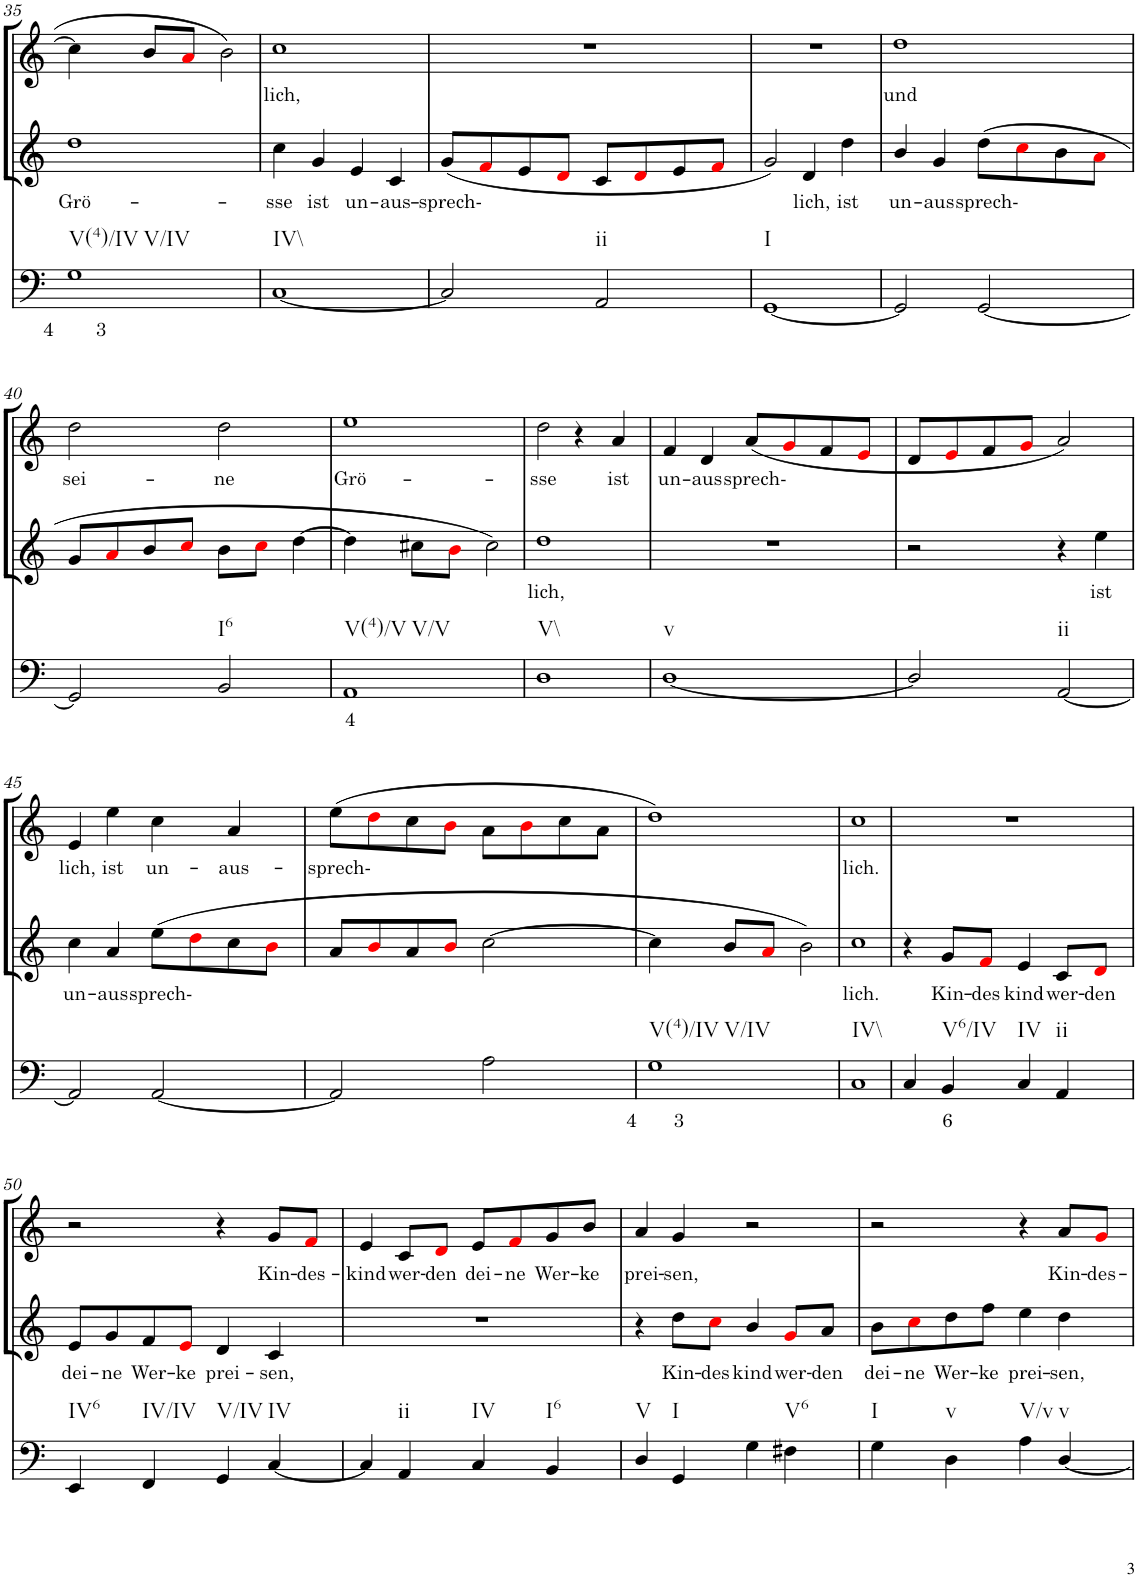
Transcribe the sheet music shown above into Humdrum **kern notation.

**kern	**text	**kern	**text	**kern	**text
*part3	*part3	*part2	*part2	*part1	*part1
*staff3	*staff3	*staff2	*staff2	*staff1	*staff1
*I"Continuo	*	*I"Soprano II	*	*I"Soprano I	*
!!LO:PB:g=z
*clefF4	*	*clefG2	*	*clefG2	*
*k[]	*	*k[]	*	*k[]	*
*M4/4	*	*M4/4	*	*M4/4	*
=35	=35	=35	=35	=35	=35
!LO:TX:b:t=V(4)/IV	!	!	!	!	!
!LO:TX:b:t=V/IV	!	!	!	!	!
!	!LO:LY:b	!	!LO:LY:b	!	!
1G	4 3	1dd	Grö-	4cc\]	.
.	.	.	.	8b/L	.
.	.	.	.	8ai/J	.
.	.	.	.	2b\	.
=36	=36	=36	=36	=36	=36
!LO:TX:b:t=IV\\	!	!	!	!	!
!	!	!	!LO:LY:b	!	!LO:LY:b
[1C	.	4cc\	sse	1cc	lich,
!	!	!	!LO:LY:b	!	!
.	.	4g/	ist	.	.
!	!	!	!LO:LY:b	!	!
.	.	4e/	un-	.	.
!	!	!	!LO:LY:b	!	!
.	.	4c/	aus-	.	.
=37	=37	=37	=37	=37	=37
!	!	!	!LO:LY:b	!	!
2C/]	.	(8g/L	sprech-	1r	.
.	.	8fi/	.	.	.
.	.	8e/	.	.	.
.	.	8di/J	.	.	.
!LO:TX:b:t=ii	!	!	!	!	!
2AA/	.	8c/L	.	.	.
.	.	8di/	.	.	.
.	.	8e/	.	.	.
.	.	8fi/J	.	.	.
=38	=38	=38	=38	=38	=38
!LO:TX:b:t=I	!	!	!	!	!
[1GG	.	2g/)	.	1r	.
!	!	!	!LO:LY:b	!	!
.	.	4d/	lich,	.	.
!	!	!	!LO:LY:b	!	!
.	.	4dd\	ist	.	.
=39	=39	=39	=39	=39	=39
!	!	!	!LO:LY:b	!	!LO:LY:b
2GG/]	.	4b/	un-	1dd	und
!	!	!	!LO:LY:b	!	!
.	.	4g/	aus	.	.
!	!	!	!LO:LY:b	!	!
[2GG/	.	(8dd\L	sprech-	.	.
.	.	8cci\	.	.	.
.	.	8b\	.	.	.
.	.	8ai\J	.	.	.
!!LO:LB:g=z
=40	=40	=40	=40	=40	=40
!	!	!	!	!	!LO:LY:b
2GG/]	.	8g/L	.	2dd\	sei-
.	.	8ai/	.	.	.
.	.	8b/	.	.	.
.	.	8cci/J	.	.	.
!LO:TX:b:t=I6	!	!	!	!	!
!	!	!	!	!	!LO:LY:b
2BB/	.	8b\L	.	2dd\	ne
.	.	8cci\J	.	.	.
.	.	[4dd\	.	.	.
=41	=41	=41	=41	=41	=41
!LO:TX:b:t=V(4)/V	!	!	!	!	!
!LO:TX:b:t=V/V	!	!	!	!	!
!	!LO:LY:b	!	!	!	!LO:LY:b
1AA	4	4dd\]	.	1ee	Grö-
.	.	8cc#X\L	.	.	.
.	.	8bi\J	.	.	.
.	.	2cc#\)	.	.	.
=42	=42	=42	=42	=42	=42
!LO:TX:b:t=V\\	!	!	!	!	!
!	!	!	!LO:LY:b	!	!LO:LY:b
1D	.	1dd	lich,	2dd\	sse
.	.	.	.	4r	.
!	!	!	!	!	!LO:LY:b
.	.	.	.	4a/	ist
=43	=43	=43	=43	=43	=43
!LO:TX:b:t=v	!	!	!	!	!
!	!	!	!	!	!LO:LY:b
[1D	.	1r	.	4f/	un-
!	!	!	!	!	!LO:LY:b
.	.	.	.	4d/	aus-
!	!	!	!	!	!LO:LY:b
.	.	.	.	(8a/L	sprech-
.	.	.	.	8gi/	.
.	.	.	.	8f/	.
.	.	.	.	8ei/J	.
=44	=44	=44	=44	=44	=44
2D/]	.	2r	.	8d/L	.
.	.	.	.	8ei/	.
.	.	.	.	8f/	.
.	.	.	.	8gi/J	.
!LO:TX:b:t=ii	!	!	!	!	!
[2AA/	.	4r	.	2a/)	.
!	!	!	!LO:LY:b	!	!
.	.	4ee\	ist	.	.
!!LO:LB:g=z
=45	=45	=45	=45	=45	=45
!	!	!	!LO:LY:b	!	!LO:LY:b
2AA/]	.	4cc\	un-	4e/	lich,
!	!	!	!LO:LY:b	!	!LO:LY:b
.	.	4a/	aus-	4ee\	ist
!	!	!	!LO:LY:b	!	!LO:LY:b
[2AA/	.	(8ee\L	sprech-	4cc\	un-
.	.	8ddi\	.	.	.
!	!	!	!	!	!LO:LY:b
.	.	8cc\	.	4a/	aus-
.	.	8bi\J	.	.	.
=46	=46	=46	=46	=46	=46
!	!	!	!	!	!LO:LY:b
2AA/]	.	8a/L	.	(8ee\L	sprech-
.	.	8bi/	.	8ddi\	.
.	.	8a/	.	8cc\	.
.	.	8bi/J	.	8bi\J	.
2A\	.	[2cc\	.	8a\L	.
.	.	.	.	8bi\	.
.	.	.	.	8cc\	.
.	.	.	.	8a\J	.
=47	=47	=47	=47	=47	=47
!LO:TX:b:t=V(4)/IV	!	!	!	!	!
!LO:TX:b:t=V/IV	!	!	!	!	!
!	!LO:LY:b	!	!	!	!
1G	4 3	4cc\]	.	1dd)	.
.	.	8b/L	.	.	.
.	.	8ai/J	.	.	.
.	.	2b\)	.	.	.
=48	=48	=48	=48	=48	=48
!LO:TX:b:t=IV\\	!	!	!	!	!
!	!	!	!LO:LY:b	!	!LO:LY:b
1C	.	1cc	lich.	1cc	lich.
=49	=49	=49	=49	=49	=49
4C/	.	4r	.	1r	.
!LO:TX:b:t=V6/IV	!	!	!	!	!
!	!LO:LY:b	!	!LO:LY:b	!	!
4BB/	6	8g/L	Kin-	.	.
!	!	!	!LO:LY:b	!	!
.	.	8fi/J	des-	.	.
!LO:TX:b:t=IV	!	!	!	!	!
!	!	!	!LO:LY:b	!	!
4C/	.	4e/	kind	.	.
!LO:TX:b:t=ii	!	!	!	!	!
!	!	!	!LO:LY:b	!	!
4AA/	.	8c/L	wer-	.	.
!	!	!	!LO:LY:b	!	!
.	.	8di/J	den	.	.
!!LO:LB:g=z
=50	=50	=50	=50	=50	=50
!LO:TX:b:t=IV6	!	!	!	!	!
!	!	!	!LO:LY:b	!	!
4EE/	.	8e/L	dei-	2r	.
!	!	!	!LO:LY:b	!	!
.	.	8g/	ne	.	.
!LO:TX:b:t=IV/IV	!	!	!	!	!
!	!	!	!LO:LY:b	!	!
4FF/	.	8f/	Wer-	.	.
!	!	!	!LO:LY:b	!	!
.	.	8ei/J	ke	.	.
!LO:TX:b:t=V/IV	!	!	!	!	!
!	!	!	!LO:LY:b	!	!
4GG/	.	4d/	prei-	4r	.
!LO:TX:b:t=IV	!	!	!	!	!
!	!	!	!LO:LY:b	!	!LO:LY:b
[4C/	.	4c/	sen,	8g/L	Kin-
!	!	!	!	!	!LO:LY:b
.	.	.	.	8fi/J	des-
=51	=51	=51	=51	=51	=51
!	!	!	!	!	!LO:LY:b
4C/]	.	1r	.	4e/	kind
!LO:TX:b:t=ii	!	!	!	!	!
!	!	!	!	!	!LO:LY:b
4AA/	.	.	.	8c/L	wer-
!	!	!	!	!	!LO:LY:b
.	.	.	.	8di/J	den
!LO:TX:b:t=IV	!	!	!	!	!
!	!	!	!	!	!LO:LY:b
4C/	.	.	.	8e/L	dei-
!	!	!	!	!	!LO:LY:b
.	.	.	.	8fi/	ne
!LO:TX:b:t=I6	!	!	!	!	!
!	!	!	!	!	!LO:LY:b
4BB/	.	.	.	8g/	Wer-
!	!	!	!	!	!LO:LY:b
.	.	.	.	8b/J	ke
=52	=52	=52	=52	=52	=52
!LO:TX:b:t=V	!	!	!	!	!
!	!	!	!	!	!LO:LY:b
4D/	.	4r	.	4a/	prei-
!LO:TX:b:t=I	!	!	!	!	!
!	!	!	!LO:LY:b	!	!LO:LY:b
4GG/	.	8dd\L	Kin-	4g/	sen,
!	!	!	!LO:LY:b	!	!
.	.	8cci\J	des-	.	.
!	!	!	!LO:LY:b	!	!
4G\	.	4b/	kind	2r	.
!LO:TX:b:t=V6	!	!	!	!	!
!	!	!	!LO:LY:b	!	!
4F#X\	.	8gi/L	wer-	.	.
!	!	!	!LO:LY:b	!	!
.	.	8a/J	den	.	.
=53	=53	=53	=53	=53	=53
!LO:TX:b:t=I	!	!	!	!	!
!	!	!	!LO:LY:b	!	!
4G\	.	8b\L	dei-	2r	.
!	!	!	!LO:LY:b	!	!
.	.	8cci\	ne	.	.
!LO:TX:b:t=v	!	!	!	!	!
!	!	!	!LO:LY:b	!	!
4D\	.	8dd\	Wer-	.	.
!	!	!	!LO:LY:b	!	!
.	.	8ff\J	ke	.	.
!LO:TX:b:t=V/v	!	!	!	!	!
!	!	!	!LO:LY:b	!	!
4A\	.	4ee\	prei-	4r	.
!LO:TX:b:t=v	!	!	!	!	!
!	!	!	!LO:LY:b	!	!LO:LY:b
[4D/	.	4dd\	sen,	8a/L	Kin-
!	!	!	!	!	!LO:LY:b
.	.	.	.	8gi/J	des-
=	=	=	=	=	=
*-	*-	*-	*-	*-	*-
